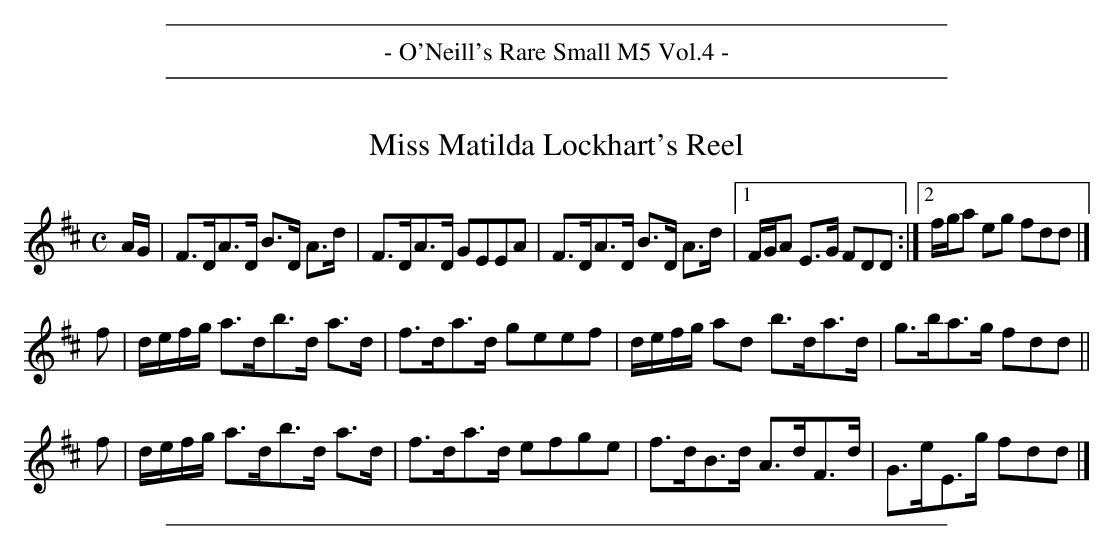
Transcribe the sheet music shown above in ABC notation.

X:1
T: Miss Matilda Lockhart's Reel
M: C
L: 1/16
K: D
AG |\
F3DA3D B3D A3d | F3DA3D G2E2E2A2 |\
F3DA3D B3D A3d |[1 FGA2 E3G F2D2D2 :|\
[2 fga2 e2g2 f2d2d2 |]
f2 |\
defg a3db3d a3d | f3da3d g2e2e2f2 |\
defg a2d2 b3da3d | g3ba3g f2d2d2 ||
f2 |\
defg a3db3d a3d | f3da3d e2f2g2e2 |\
f3dB3d A3dF3d | G3eE3g  f2d2d2 |]
